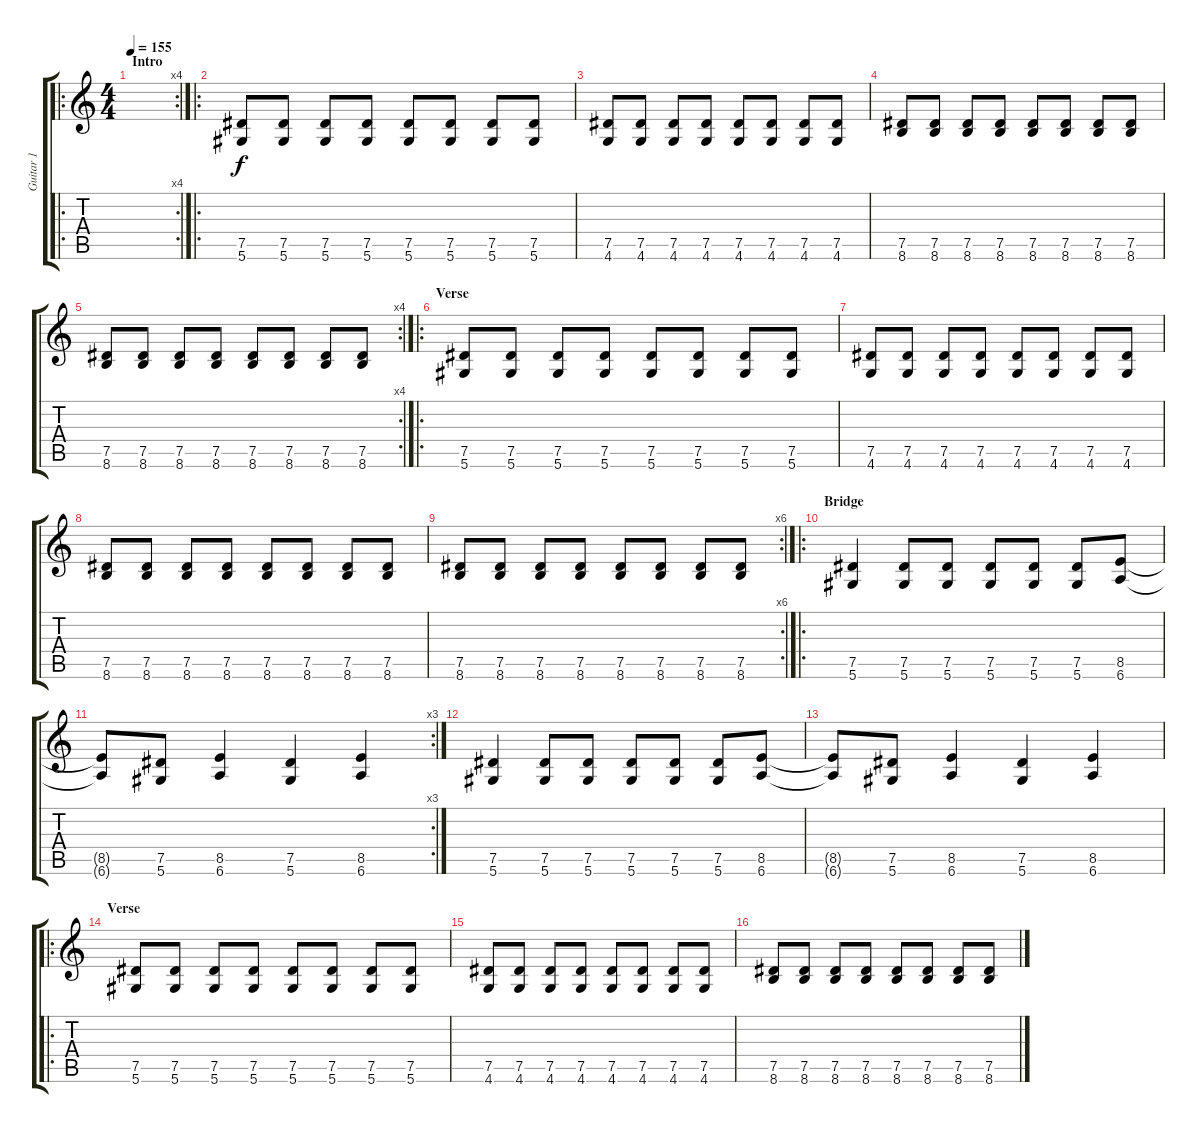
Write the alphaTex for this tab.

\track ("Guitar 1" "Guitar 1") {instrument distortionguitar}
\staff {score tabs}
\tuning (Eb4 Bb3 Gb3 Db3 Ab2 Eb2) {hide}
\ro
\rc 4
\ts (4 4)
\section ("" "Intro")
\tempo 155
\clef g2
\ks c
|
\ro
(7.5 5.6).8 (7.5 5.6).8 (7.5 5.6).8 (7.5 5.6).8 (7.5 5.6).8 (7.5 5.6).8 (7.5 5.6).8 (7.5 5.6).8 |
(7.5 4.6).8 (7.5 4.6).8 (7.5 4.6).8 (7.5 4.6).8 (7.5 4.6).8 (7.5 4.6).8 (7.5 4.6).8 (7.5 4.6).8 |
(7.5 8.6).8 (7.5 8.6).8 (7.5 8.6).8 (7.5 8.6).8 (7.5 8.6).8 (7.5 8.6).8 (7.5 8.6).8 (7.5 8.6).8 |
\rc 4
(7.5 8.6).8 (7.5 8.6).8 (7.5 8.6).8 (7.5 8.6).8 (7.5 8.6).8 (7.5 8.6).8 (7.5 8.6).8 (7.5 8.6).8 |
\ro
\section ("" "Verse")
(7.5 5.6).8 (7.5 5.6).8 (7.5 5.6).8 (7.5 5.6).8 (7.5 5.6).8 (7.5 5.6).8 (7.5 5.6).8 (7.5 5.6).8 |
(7.5 4.6).8 (7.5 4.6).8 (7.5 4.6).8 (7.5 4.6).8 (7.5 4.6).8 (7.5 4.6).8 (7.5 4.6).8 (7.5 4.6).8 |
(7.5 8.6).8 (7.5 8.6).8 (7.5 8.6).8 (7.5 8.6).8 (7.5 8.6).8 (7.5 8.6).8 (7.5 8.6).8 (7.5 8.6).8 |
\rc 6
(7.5 8.6).8 (7.5 8.6).8 (7.5 8.6).8 (7.5 8.6).8 (7.5 8.6).8 (7.5 8.6).8 (7.5 8.6).8 (7.5 8.6).8 |
\ro
\section ("" "Bridge")
(7.5 5.6).4 (7.5 5.6).8 (7.5 5.6).8 (7.5 5.6).8 (7.5 5.6).8 (7.5 5.6).8 (8.5 6.6).8 |
\rc 3
(8.5{t} 6.6{t}).8 (7.5 5.6).8 (8.5 6.6).4 (7.5 5.6).4 (8.5 6.6).4 |
(7.5 5.6).4 (7.5 5.6).8 (7.5 5.6).8 (7.5 5.6).8 (7.5 5.6).8 (7.5 5.6).8 (8.5 6.6).8 |
(8.5{t} 6.6{t}).8 (7.5 5.6).8 (8.5 6.6).4 (7.5 5.6).4 (8.5 6.6).4 |
\ro
\section ("" "Verse")
(7.5 5.6).8 (7.5 5.6).8 (7.5 5.6).8 (7.5 5.6).8 (7.5 5.6).8 (7.5 5.6).8 (7.5 5.6).8 (7.5 5.6).8 |
(7.5 4.6).8 (7.5 4.6).8 (7.5 4.6).8 (7.5 4.6).8 (7.5 4.6).8 (7.5 4.6).8 (7.5 4.6).8 (7.5 4.6).8 |
(7.5 8.6).8 (7.5 8.6).8 (7.5 8.6).8 (7.5 8.6).8 (7.5 8.6).8 (7.5 8.6).8 (7.5 8.6).8 (7.5 8.6).8
